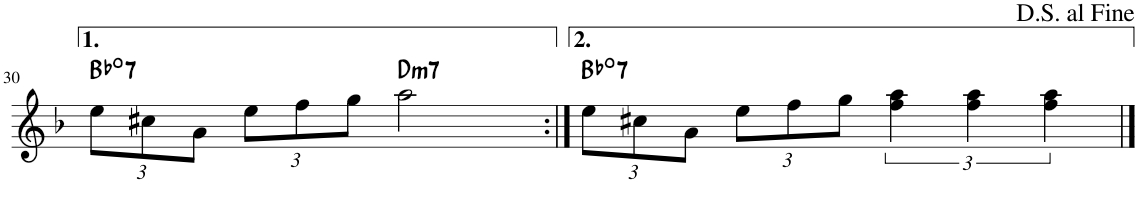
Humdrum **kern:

**kern	**harte
*part1	*part1
*staff1	*
*I"Piano	*
*I'Pno.	*
!!LO:PB:g=z
*clefG2	*
*k[b-]	*
*M4/4	*
*Xbrackettup	*
=30	=30
!	!LO:H:kt=7
12ee\L	Bb:dim7
12cc#X\	.
12a\J	.
12ee\L	.
12ff\	.
12gg\J	.
!	!LO:H:kt=m7
2aa\	D:min7
=31:|!	=31:|!
!	!LO:H:kt=7
12ee\L	Bb:dim7
12cc#X\	.
12a\J	.
12ee\L	.
12ff\	.
12gg\J	.
*brackettup	*
6ff\ 6aa\	.
6ff\ 6aa\	.
6ff\ 6aa\	.
==	==
*-	*-
